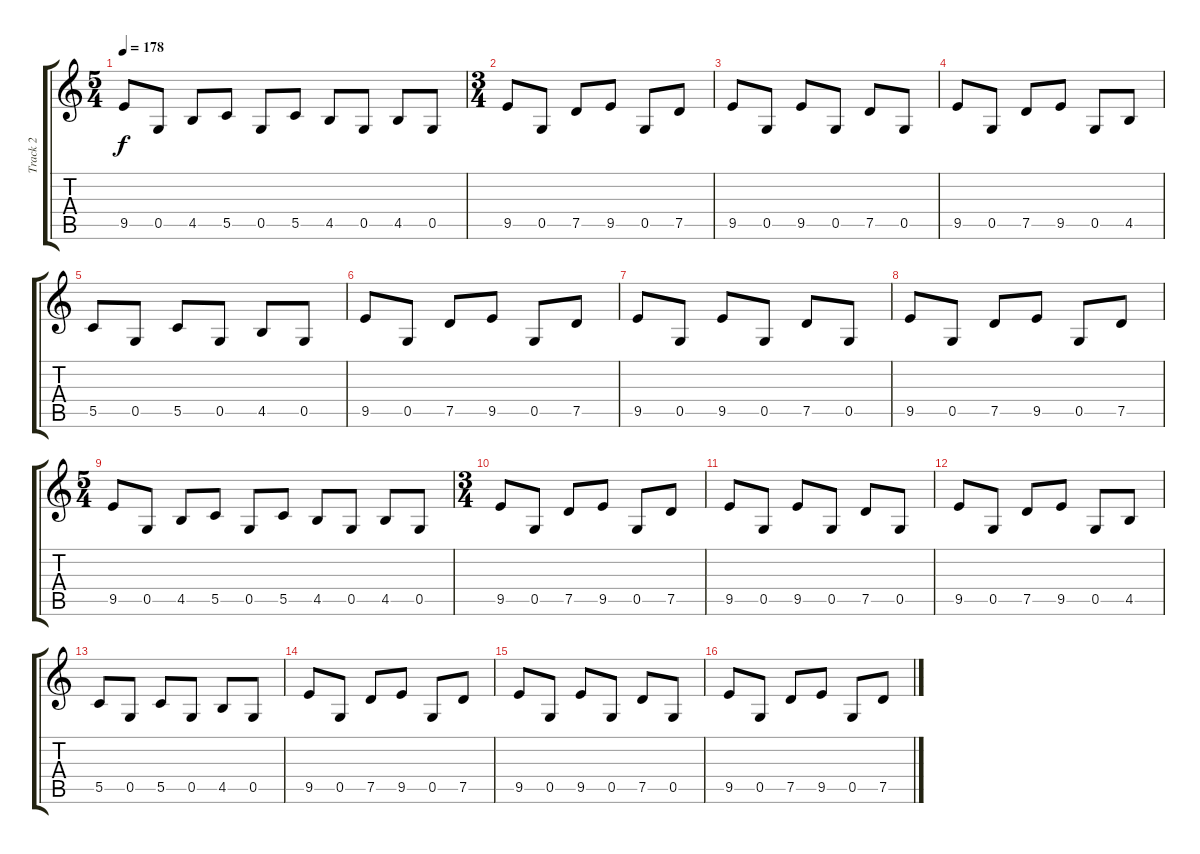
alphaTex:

\track ("Track 2" "Track 2") {instrument distortionguitar}
\staff {score tabs}
\tuning (D4 A3 F3 C3 G2 C2) {hide}
\ts (5 4)
\tempo 178
\clef g2
\ks c
9.5.8{dy f} 0.5.8 4.5.8 5.5.8 0.5.8 5.5.8 4.5.8 0.5.8 4.5.8 0.5.8 |
\ts (3 4)
9.5.8{instrument distortionguitar} 0.5.8 7.5.8 9.5.8 0.5.8 7.5.8 |
9.5.8 0.5.8 9.5.8 0.5.8 7.5.8 0.5.8 |
9.5.8 0.5.8 7.5.8 9.5.8 0.5.8 4.5.8 |
5.5.8 0.5.8 5.5.8 0.5.8 4.5.8 0.5.8 |
9.5.8{instrument distortionguitar} 0.5.8 7.5.8 9.5.8 0.5.8 7.5.8 |
9.5.8 0.5.8 9.5.8 0.5.8 7.5.8 0.5.8 |
9.5.8{instrument distortionguitar} 0.5.8 7.5.8 9.5.8 0.5.8 7.5.8 |
\ts (5 4)
9.5.8 0.5.8 4.5.8 5.5.8 0.5.8 5.5.8 4.5.8 0.5.8 4.5.8 0.5.8 |
\ts (3 4)
9.5.8{instrument distortionguitar} 0.5.8 7.5.8 9.5.8 0.5.8 7.5.8 |
9.5.8 0.5.8 9.5.8 0.5.8 7.5.8 0.5.8 |
9.5.8 0.5.8 7.5.8 9.5.8 0.5.8 4.5.8 |
5.5.8 0.5.8 5.5.8 0.5.8 4.5.8 0.5.8 |
9.5.8{instrument distortionguitar} 0.5.8 7.5.8 9.5.8 0.5.8 7.5.8 |
9.5.8 0.5.8 9.5.8 0.5.8 7.5.8 0.5.8 |
9.5.8{instrument distortionguitar} 0.5.8 7.5.8 9.5.8 0.5.8 7.5.8
